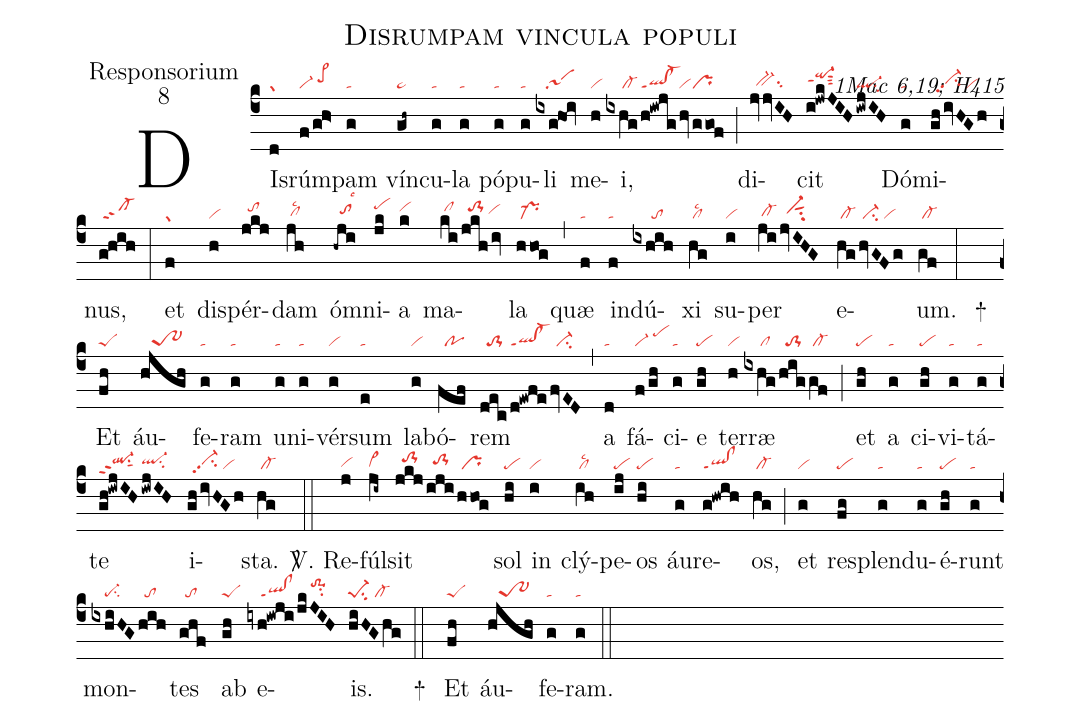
name:Disrumpam vincula populi;
office-part:Responsorium;
mode:8;
commentary:ꝟ 1Mac 6,19; H415;
nabc-lines:1;
%%
(c4)DIs(d|gr)rúm(f/g!h>|vi-/pe>hi)pam(g|ta) vín(gh~|pe~)cu(g|ta)la(g|ta) pó(g|ta)pu(g|ta)li(ixg!hoi|///sa1) me(h|vi)i,(ixhg|/////cl-|/h!iwjg|ql!cl-ppt1|hv|vi|ggof|pr) (;)
di(jvvIH|//bv-hgsu2)cit(i!jwkJIH|qi-hjppt1sut3|iwjIH|ql-su2) Dó(g|ta)mi(ghivHGh|//vi-hhpp2su2/vi)nus,(g!hih|/sf-) (:)
et(f|gr) di(h|vi)spér(jkj|//tohi)dam(jh|/clhglsc2) óm(-hji|//tohhlsc3)ni(jk|pehj)a(k|vihi) ma(ki|/clhi|/jkhiv|//to-1hi/vihh)la(hhog|/pr-) (,) quæ(f|ta) in(f|ta)dú(ixhih|//////to)xi(hg|/cllsc2) su(i|vi)per(ji|/cl-hg|jvIHG|//vi-hhsut1su2) e(hg|/cl-|hvGFg|/vi-su2/vi)um.(gf|/cl-) (:)
+()
Et(fh|peS) áu(hjgh|///tr-~1)fe(g|ta)ram(g|ta) u(g|ta)ni(g|ta)vér(g|vi)sum(e|ta) la(g|vi)bó(fef|//po)rem(dec|//to-1|/d!ewfe|ql!cl-ppt1|fvED|//ci-) (,) a(d|ta) fá(f/gh|vi-/pehj)ci(g|ta)e(gh|pe) ter(h|vi)ræ(ixhg|/////cl|/hig|//to-1|/gf|/cl-) (;)
et(gh|pe) a(g|ta) ci(gh|pe)vi(g|ta)tá(g|ta)te(gh!iwjIH|ql-hhppt2su1sut1|iwjIH|ql-hhsu2) i(ghivHGh|//vi-hhpp2su2/vi)sta.(hg|/cl-) (::)

<sp>V/</sp>.
Re(j|vihg)fúl(ji~|cl~hg)sit(jkj|//to-1hi|/iji|//to-1hh|/hhog|/pr) sol(hi|pe) in(i|vi) clý(ih|/cllsc2)pe(ij|pe)os(hi|pe) áu(g|ta)re(g!hwih|ql!clppt1)os,(hg|/cl-) (;) et(g|vi) res(fg|pe)plen(g|ta)du(g|ta)é(gh|pe)runt(g|ta) mon(ixhiHG|////pe-su2|hih|//to)tes(ghf|//to) ab(gh|peS) e(iyh!iwji|////ql!clppt1|/jkJIH|////to-1hjsu2)is.(hiHGhg|pe-1su2/cl-) (::)

+() Et(fh|peS) áu(hjgh|///tr-~1)fe(g|ta)ram.(g|ta) (::)
